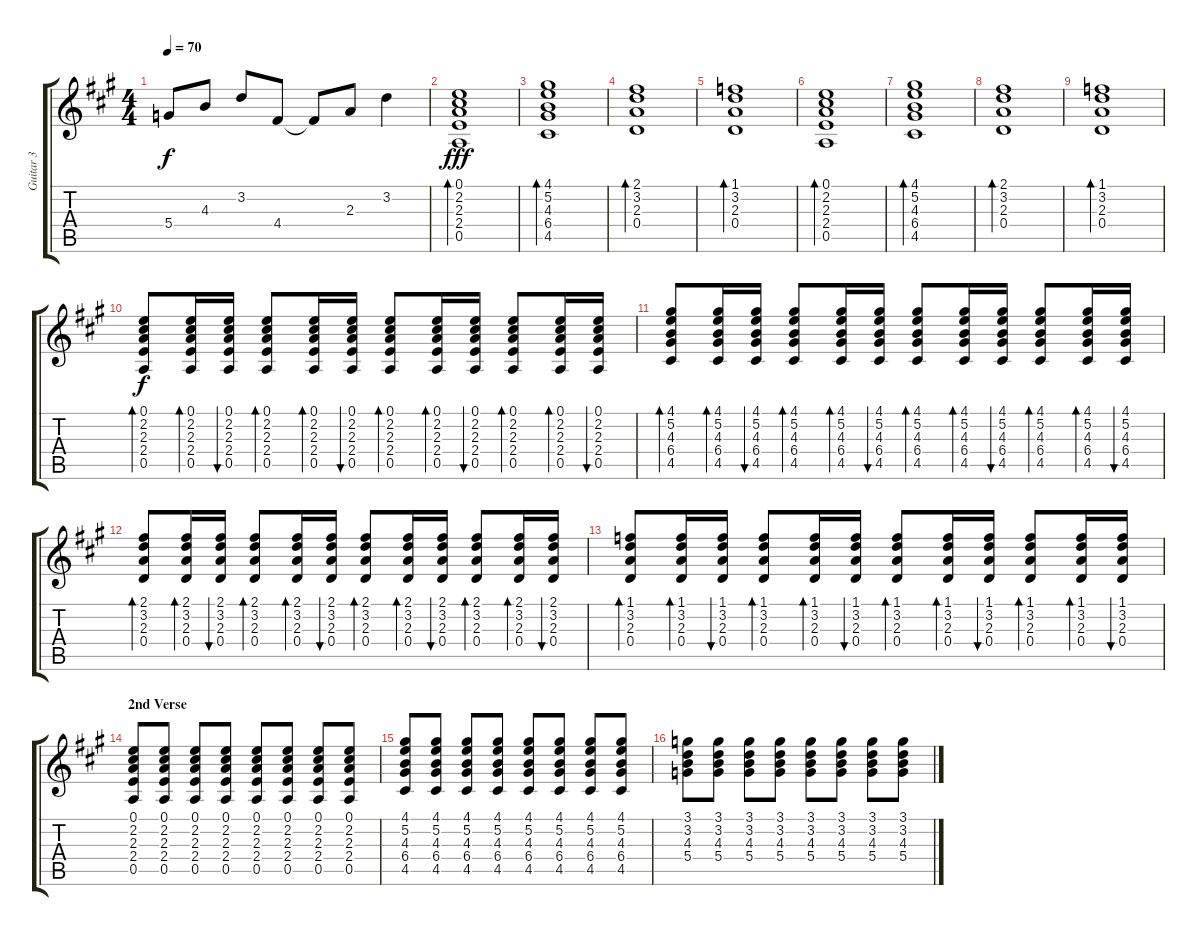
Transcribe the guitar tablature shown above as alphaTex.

\track ("Guitar 3" "Guitar 3") {instrument acousticguitarsteel}
\staff {score tabs}
\tuning (E4 B3 G3 D3 A2 E2) {hide}
\ts (4 4)
\tempo 70
\clef g2
\ks a
5.4.8{dy f} 4.3.8 3.2.8 4.4.8 4.4{t}.8 2.3.8 3.2.4 |
(0.1 2.2 2.3 2.4 0.5).1{bd 240 dy fff} |
(4.1 5.2 4.3 6.4 4.5).1{bd 240} |
(2.1 3.2 2.3 0.4).1{bd 240} |
(1.1 3.2 2.3 0.4).1{bd 240} |
(0.1 2.2 2.3 2.4 0.5).1{bd 240} |
(4.1 5.2 4.3 6.4 4.5).1{bd 240} |
(2.1 3.2 2.3 0.4).1{bd 240} |
(1.1 3.2 2.3 0.4).1{bd 240} |
(0.1 2.2 2.3 2.4 0.5).8{bd 30 dy f} (0.1 2.2 2.3 2.4 0.5).16{bd 30} (0.1 2.2 2.3 2.4 0.5).16{bu 30} (0.1 2.2 2.3 2.4 0.5).8{bd 30} (0.1 2.2 2.3 2.4 0.5).16{bd 30} (0.1 2.2 2.3 2.4 0.5).16{bu 30} (0.1 2.2 2.3 2.4 0.5).8{bd 30} (0.1 2.2 2.3 2.4 0.5).16{bd 30} (0.1 2.2 2.3 2.4 0.5).16{bu 30} (0.1 2.2 2.3 2.4 0.5).8{bd 30} (0.1 2.2 2.3 2.4 0.5).16{bd 30} (0.1 2.2 2.3 2.4 0.5).16{bu 30} |
(4.1 5.2 4.3 6.4 4.5).8{bd 30} (4.1 5.2 4.3 6.4 4.5).16{bd 30} (4.1 5.2 4.3 6.4 4.5).16{bu 30} (4.1 5.2 4.3 6.4 4.5).8{bd 30} (4.1 5.2 4.3 6.4 4.5).16{bd 30} (4.1 5.2 4.3 6.4 4.5).16{bu 30} (4.1 5.2 4.3 6.4 4.5).8{bd 30} (4.1 5.2 4.3 6.4 4.5).16{bd 30} (4.1 5.2 4.3 6.4 4.5).16{bu 30} (4.1 5.2 4.3 6.4 4.5).8{bd 30} (4.1 5.2 4.3 6.4 4.5).16{bd 30} (4.1 5.2 4.3 6.4 4.5).16{bu 30} |
(2.1 3.2 2.3 0.4).8{bd 30} (2.1 3.2 2.3 0.4).16{bd 30} (2.1 3.2 2.3 0.4).16{bu 30} (2.1 3.2 2.3 0.4).8{bd 30} (2.1 3.2 2.3 0.4).16{bd 30} (2.1 3.2 2.3 0.4).16{bu 30} (2.1 3.2 2.3 0.4).8{bd 30} (2.1 3.2 2.3 0.4).16{bd 30} (2.1 3.2 2.3 0.4).16{bu 30} (2.1 3.2 2.3 0.4).8{bd 30} (2.1 3.2 2.3 0.4).16{bd 30} (2.1 3.2 2.3 0.4).16{bu 30} |
(1.1 3.2 2.3 0.4).8{bd 30} (1.1 3.2 2.3 0.4).16{bd 30} (1.1 3.2 2.3 0.4).16{bu 30} (1.1 3.2 2.3 0.4).8{bd 30} (1.1 3.2 2.3 0.4).16{bd 30} (1.1 3.2 2.3 0.4).16{bu 30} (1.1 3.2 2.3 0.4).8{bd 30} (1.1 3.2 2.3 0.4).16{bd 30} (1.1 3.2 2.3 0.4).16{bu 30} (1.1 3.2 2.3 0.4).8{bd 30} (1.1 3.2 2.3 0.4).16{bd 30} (1.1 3.2 2.3 0.4).16{bu 30} |
\section ("" "2nd Verse")
(0.1 2.2 2.3 2.4 0.5).8 (0.1 2.2 2.3 2.4 0.5).8 (0.1 2.2 2.3 2.4 0.5).8 (0.1 2.2 2.3 2.4 0.5).8 (0.1 2.2 2.3 2.4 0.5).8 (0.1 2.2 2.3 2.4 0.5).8 (0.1 2.2 2.3 2.4 0.5).8 (0.1 2.2 2.3 2.4 0.5).8 |
(4.1 5.2 4.3 6.4 4.5).8 (4.1 5.2 4.3 6.4 4.5).8 (4.1 5.2 4.3 6.4 4.5).8 (4.1 5.2 4.3 6.4 4.5).8 (4.1 5.2 4.3 6.4 4.5).8 (4.1 5.2 4.3 6.4 4.5).8 (4.1 5.2 4.3 6.4 4.5).8 (4.1 5.2 4.3 6.4 4.5).8 |
(3.1 3.2 4.3 5.4).8 (3.1 3.2 4.3 5.4).8 (3.1 3.2 4.3 5.4).8 (3.1 3.2 4.3 5.4).8 (3.1 3.2 4.3 5.4).8 (3.1 3.2 4.3 5.4).8 (3.1 3.2 4.3 5.4).8 (3.1 3.2 4.3 5.4).8
